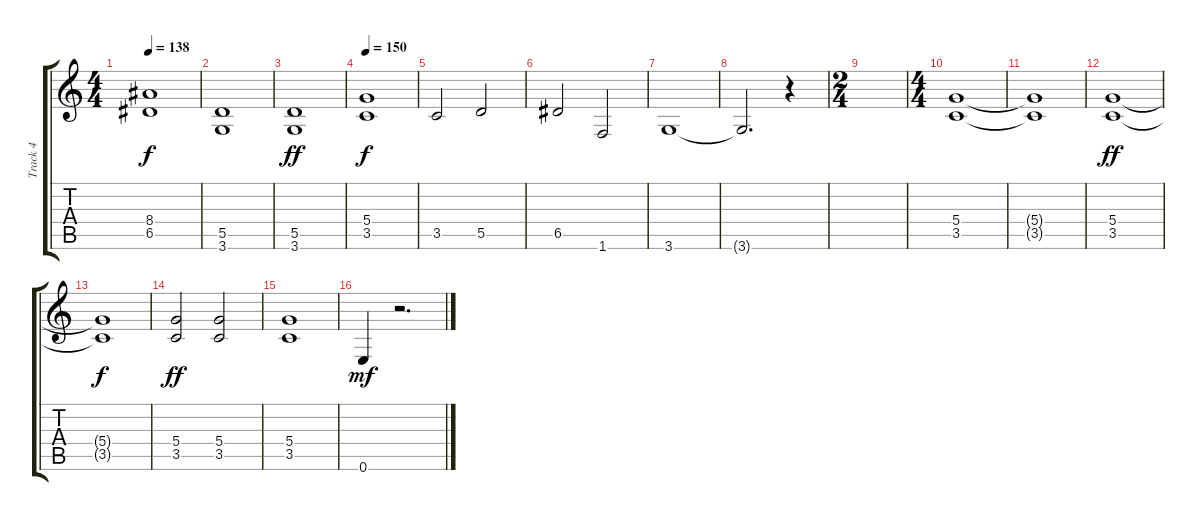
\track ("Track 4" "Track 4") {instrument overdrivenguitar}
\staff {score tabs}
\tuning (E4 B3 G3 D3 A2 E2) {hide}
\ts (4 4)
\tempo 138
\clef g2
\ks c
(8.4 6.5).1{dy f} |
(5.5 3.6).1 |
(5.5 3.6).1{dy ff} |
\tempo 150
(5.4 3.5).1{dy f} |
3.5.2 5.5.2 |
6.5.2 1.6.2 |
3.6.1 |
3.6{t}.2{d} r.4 |
\ts (2 4)
|
\ts (4 4)
(5.4 3.5).1 |
(5.4{t} 3.5{t}).1 |
(5.4 3.5).1{dy ff} |
(5.4{t} 3.5{t}).1{dy f} |
(5.4 3.5).2{dy ff} (5.4 3.5).2 |
(5.4 3.5).1 |
0.6.4{dy mf} r.2{d}
